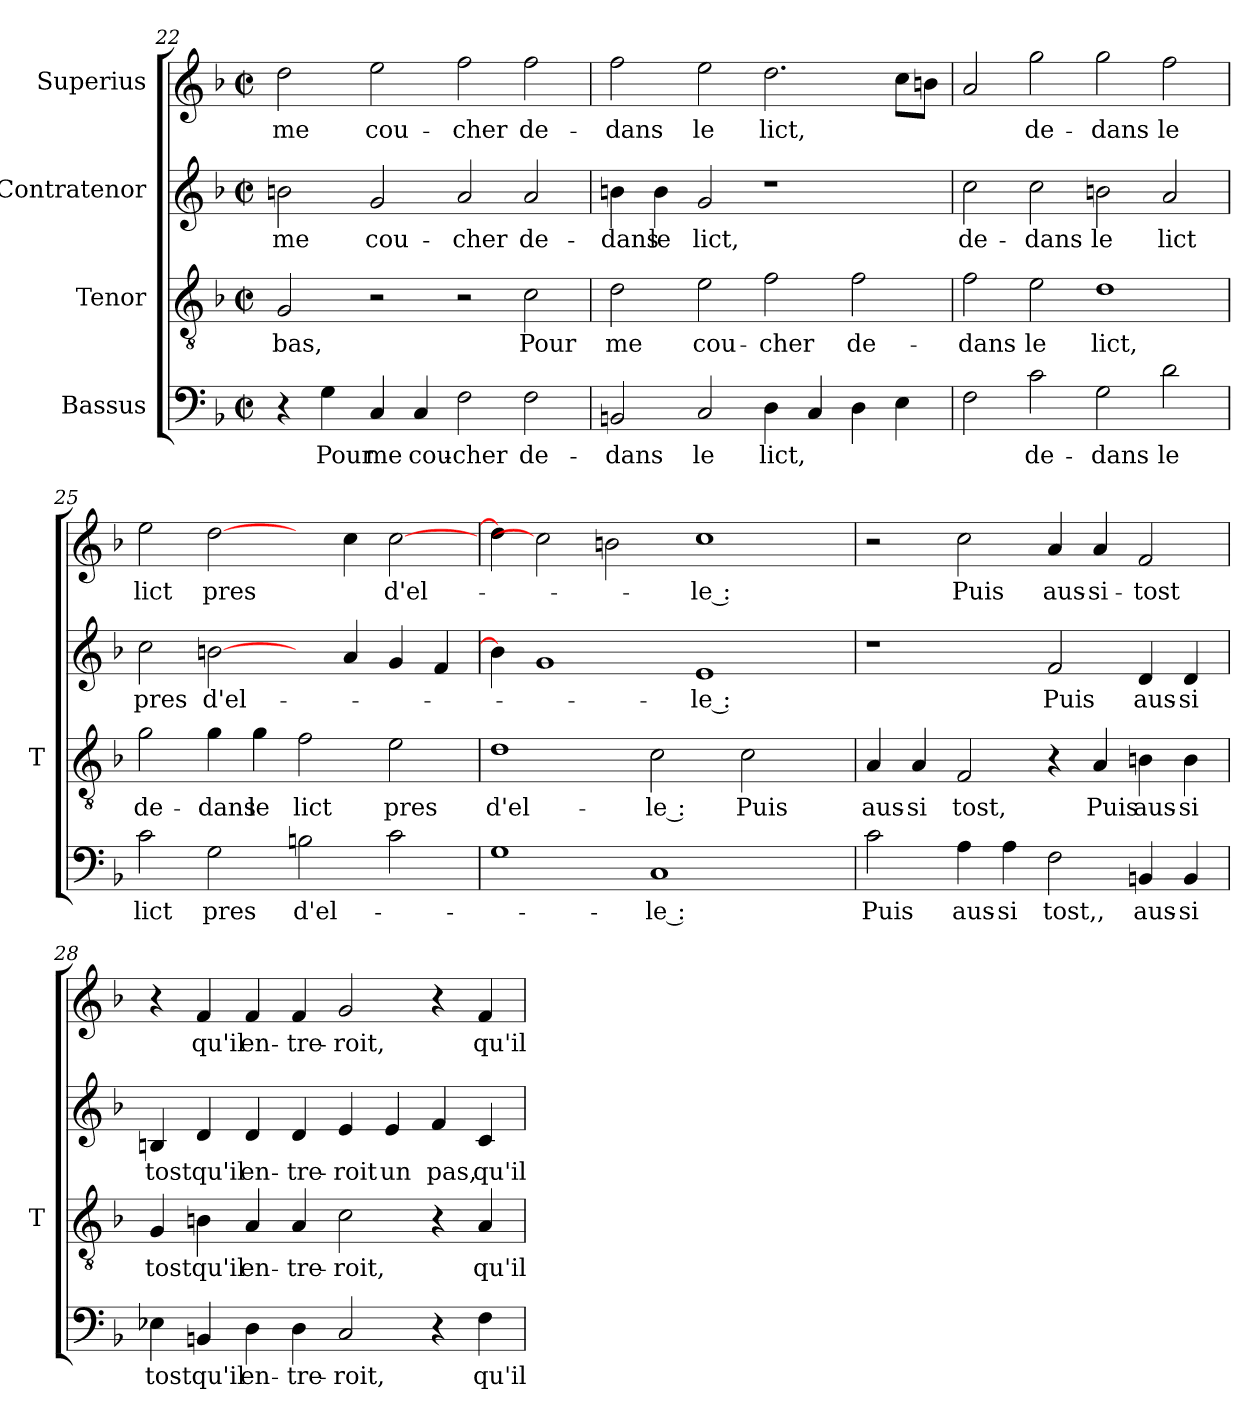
**kern	**text	**kern	**text	**kern	**text	**kern	**text
*part4	*part4	*part3	*part3	*part2	*part2	*part1	*part1
*staff4	*staff4	*staff3	*staff3	*staff2	*staff2	*staff1	*staff1
*I"Bassus	*	*I"Tenor	*	*I"Contratenor	*	*I"Superius	*
*	*	*I'T	*	*	*	*	*
*clefF4	*	*clefGv2	*	*clefG2	*	*clefG2	*
*k[b-]	*	*k[b-]	*	*k[b-]	*	*k[b-]	*
*F:	*	*F:	*	*F:	*	*F:	*
*M2/2	*	*M2/2	*	*M2/2	*	*M2/2	*
*met(c|)	*	*met(c|)	*	*met(c|)	*	*met(c|)	*
=22	=22	=22	=22	=22	=22	=22	=22
4r	.	2G	-bas,	2bn	-me	2dd	-me
4G	-Pour	.	.	.	.	.	.
4C	-me	2r	.	2g	cou-	2ee	cou-
4C	cou-	.	.	.	.	.	.
2F	-cher	2r	.	2a	-cher	2ff	-cher
2F	de-	2c	-Pour	2a	de-	2ff	de-
=23	=23	=23	=23	=23	=23	=23	=23
2BB	-dans	2d	-me	4bn	-dans	2ff	-dans
.	.	.	.	4b	-le	.	.
2C	-le	2e	cou-	2g	-lict,	2ee	-le
4D	-lict,	2f	-cher	1r	.	2.dd	-lict,
4C	.	.	.	.	.	.	.
4D	.	2f	de-	.	.	.	.
4E	.	.	.	.	.	8ccL	.
.	.	.	.	.	.	8bJ	.
=24	=24	=24	=24	=24	=24	=24	=24
2F	.	2f	-dans	2cc	de-	2a	.
2c	de-	2e	-le	2cc	-dans	2gg	de-
2G	-dans	1d	-lict,	2bn	-le	2gg	-dans
2d	-le	.	.	2a	-lict	2ff	-le
!!LO:PB:g=z
=25	=25	=25	=25	=25	=25	=25	=25
2c	-lict	2g	de-	2cc	-pres	2ee	-lict
2G	-pres	4g	-dans	[2bn	d'el-	[2dd	-pres
.	.	4g	-le	.	.	.	.
2B	d'el-	2f	-lict	4ryy	.	4ryy	.
.	.	.	.	4a	.	4cc	.
2c	.	2e	-pres	4g	.	[2cc	d'el-
.	.	.	.	4f	.	.	.
=26	=26	=26	=26	=26	=26	=26	=26
1G	.	1d	d'el-	4b]	.	4dd]	.
.	.	.	.	1g	.	2cc]	.
.	.	.	.	.	.	2bn	.
1C	-le :	2c	-le :	.	.	.	.
.	.	.	.	1e	-le :	1cc	-le :
.	.	2c	-Puis	.	.	.	.
4ryy	.	4ryy	.	.	.	.	.
=27	=27	=27	=27	=27	=27	=27	=27
2c	-Puis	4A	aus-	1r	.	2r	.
.	.	4A	-si	.	.	.	.
4A	aus-	2F	-tost,	.	.	2cc	-Puis
4A	-si	.	.	.	.	.	.
2F	-tost,,	4r	.	2f	-Puis	4a	aus-
.	.	4A	-Puis	.	.	4a	si-
4BB	aus-	4Bn	aus-	4d	aus-	2f	-tost
4BB	-si	4B	-si	4d	-si	.	.
=28	=28	=28	=28	=28	=28	=28	=28
4E-X	-tost	4G	-tost	4Bn	-tost	4r	.
4BB	-qu'il	4Bn	-qu'il	4d	-qu'il	4f	-qu'il
4D	en-	4A	en-	4d	en-	4f	en-
4D	tre-	4A	tre-	4d	tre-	4f	tre-
2C	-roit,	2c	-roit,	4e	-roit	2g	-roit,
.	.	.	.	4e	-un	.	.
4r	.	4r	.	4f	-pas,	4r	.
4F	-qu'il	4A	-qu'il	4c	-qu'il	4f	-qu'il
=	=	=	=	=	=	=	=
*-	*-	*-	*-	*-	*-	*-	*-
